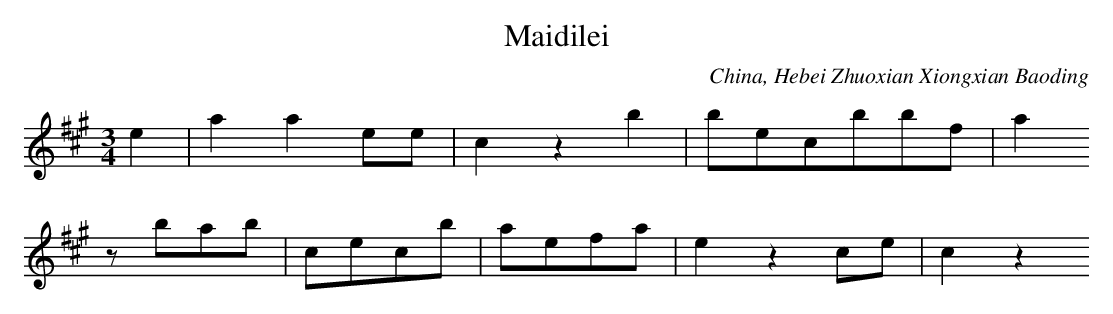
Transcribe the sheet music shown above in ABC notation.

X:1
T: Maidilei
O: China, Hebei Zhuoxian Xiongxian Baoding
M: 3/4
L: 1/16
K: A
e4 | a4a4e2e2 | c4z4b4 | b2e2c2b2b2f2 | a4
z2b2a2b2 | c2e2c2b2 | a2e2f2a2 | e4z4c2e2 | c4z4
